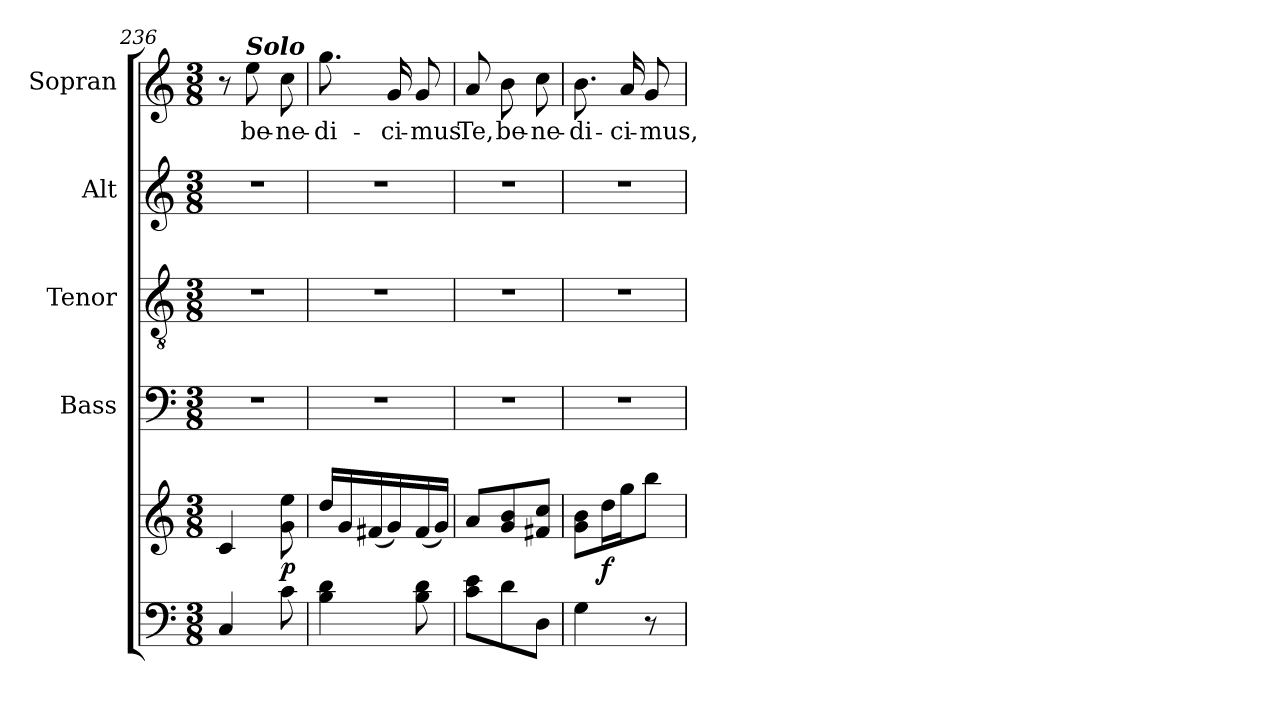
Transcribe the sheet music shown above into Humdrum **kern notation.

**kern	**kern	**dynam	**kern	**kern	**kern	**kern	**text
*part5	*part5	*part5	*part4	*part3	*part2	*part1	*part1
*staff6	*staff5	*staff5/6	*staff4	*staff3	*staff2	*staff1	*staff1
*	*	*	*I"Bass	*I"Tenor	*I"Alt	*I"Sopran	*
*	*	*	*I'B.	*I'T.	*I'A.	*I'S.	*
*clefF4	*clefG2	*	*clefF4	*clefGv2	*clefG2	*clefG2	*
*k[]	*k[]	*	*k[]	*k[]	*k[]	*k[]	*
*C:	*C:	*	*C:	*C:	*C:	*C:	*
*M3/8	*M3/8	*	*M3/8	*M3/8	*M3/8	*M3/8	*
=236	=236	=236	=236	=236	=236	=236	=236
4C/	4c/	.	4.r	4.r	4.r	8r	.
!	!	!	!	!	!	!LO:TX:a:Bi:t=Solo	!
!	!	!	!	!	!	!	!LO:LY:b
.	.	.	.	.	.	8ee\	be-
!	!	!LO:DY:b	!	!	!	!	!LO:LY:b
8c\	8g\ 8ee\	p	.	.	.	8cc\	-ne-
=237	=237	=237	=237	=237	=237	=237	=237
!	!	!	!	!	!	!	!LO:LY:b
4B\ 4d\	16dd/LL	.	4.r	4.r	4.r	8.gg\	-di-
.	16g/	.	.	.	.	.	.
.	(<16f#X/	.	.	.	.	.	.
!	!	!	!	!	!	!	!LO:LY:b
.	16g/)	.	.	.	.	16g/	-ci-
!	!	!	!	!	!	!	!LO:LY:b
8B\ 8d\	(<16f#/	.	.	.	.	8g/	-mus
.	16g/JJ)	.	.	.	.	.	.
=238	=238	=238	=238	=238	=238	=238	=238
!	!	!	!	!	!	!	!LO:LY:b
8c\ 8e\L	8a/L	.	4.r	4.r	4.r	8a/	Te,
!	!	!	!	!	!	!	!LO:LY:b
8d\	8g/ 8b/	.	.	.	.	8b\	be-
!	!	!	!	!	!	!	!LO:LY:b
8D\J	8f#X/ 8cc/J	.	.	.	.	8cc\	-ne-
=239	=239	=239	=239	=239	=239	=239	=239
!	!	!	!	!	!	!	!LO:LY:b
4G\	8g\ 8b\L	.	4.r	4.r	4.r	8.b\	-di-
!	!	!LO:DY:b	!	!	!	!	!
.	16dd\L	f	.	.	.	.	.
!	!	!	!	!	!	!	!LO:LY:b
.	16gg\J	.	.	.	.	16a/	-ci-
!	!	!	!	!	!	!	!LO:LY:b
8r	8bb\J	.	.	.	.	8g/	-mus,
=	=	=	=	=	=	=	=
*-	*-	*-	*-	*-	*-	*-	*-
